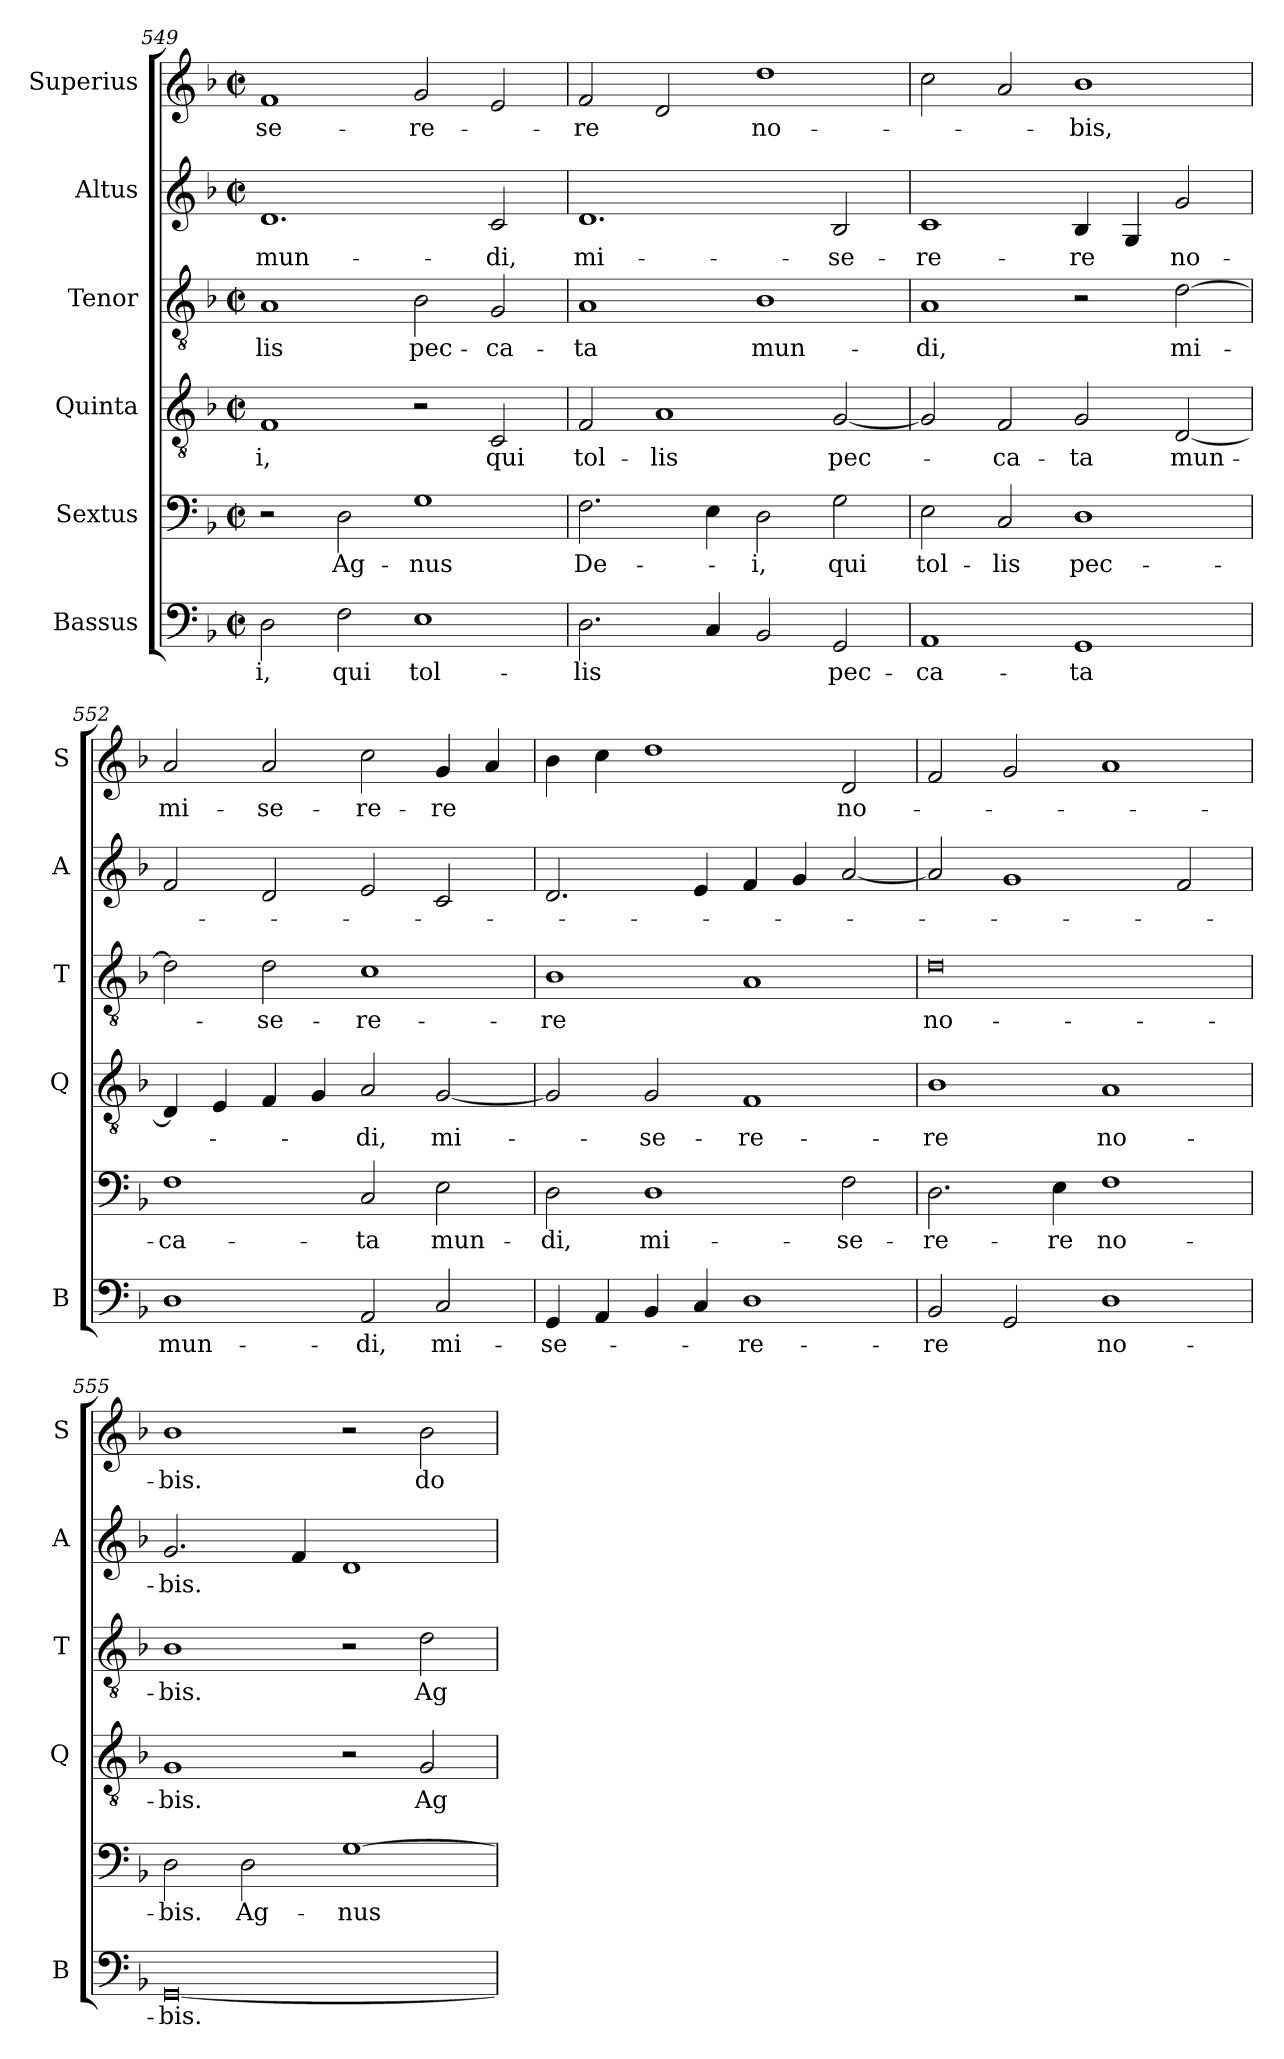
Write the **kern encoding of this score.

**kern	**text	**kern	**text	**kern	**text	**kern	**text	**kern	**text	**kern	**text
*part6	*part6	*part5	*part5	*part4	*part4	*part3	*part3	*part2	*part2	*part1	*part1
*staff6	*staff6	*staff5	*staff5	*staff4	*staff4	*staff3	*staff3	*staff2	*staff2	*staff1	*staff1
*I"Bassus	*	*I"Sextus	*	*I"Quinta	*	*I"Tenor	*	*I"Altus	*	*I"Superius	*
*I'B	*	*	*	*I'Q	*	*I'T	*	*I'A	*	*I'S	*
!!LO:LB:g=z
*clefF4	*	*clefF4	*	*clefGv2	*	*clefGv2	*	*clefG2	*	*clefG2	*
*k[b-]	*	*k[b-]	*	*k[b-]	*	*k[b-]	*	*k[b-]	*	*k[b-]	*
*F:	*	*F:	*	*F:	*	*F:	*	*F:	*	*F:	*
*M2/2	*	*M2/2	*	*M2/2	*	*M2/2	*	*M2/2	*	*M2/2	*
*met(c|)	*	*met(c|)	*	*met(c|)	*	*met(c|)	*	*met(c|)	*	*met(c|)	*
=549	=549	=549	=549	=549	=549	=549	=549	=549	=549	=549	=549
!	!LO:LY:b	!	!	!	!LO:LY:b	!	!LO:LY:b	!	!LO:LY:b	!	!LO:LY:b
2D\	-i,	2r	.	1F	-i,	1A	-lis	1.d	mun-	1f	-se-
!	!LO:LY:b	!	!LO:LY:b	!	!	!	!	!	!	!	!
2F\	qui	2D\	Ag-	.	.	.	.	.	.	.	.
!	!LO:LY:b	!	!LO:LY:b	!	!	!	!LO:LY:b	!	!	!	!LO:LY:b
1E	tol-	1G	-nus	2r	.	2B-\	pec-	.	.	2g/	-re-
!	!	!	!	!	!LO:LY:b	!	!LO:LY:b	!	!LO:LY:b	!	!
.	.	.	.	2C/	qui	2G/	-ca-	2c/	-di,	2e/	.
=550	=550	=550	=550	=550	=550	=550	=550	=550	=550	=550	=550
!	!LO:LY:b	!	!LO:LY:b	!	!LO:LY:b	!	!LO:LY:b	!	!LO:LY:b	!	!LO:LY:b
2.D\	-lis	2.F\	De-	2F/	tol-	1A	-ta	1.d	mi-	2f/	-re
!	!	!	!	!	!LO:LY:b	!	!	!	!	!	!
.	.	.	.	1A	-lis	.	.	.	.	2d/	.
4C/	.	4E\	.	.	.	.	.	.	.	.	.
!	!	!	!LO:LY:b	!	!	!	!LO:LY:b	!	!	!	!LO:LY:b
2BB-/	.	2D\	-i,	.	.	1B-	mun-	.	.	1dd	no-
!	!LO:LY:b	!	!LO:LY:b	!	!LO:LY:b	!	!	!	!LO:LY:b	!	!
2GG/	pec-	2G\	qui	[2G/	pec-	.	.	2B-/	-se-	.	.
=551	=551	=551	=551	=551	=551	=551	=551	=551	=551	=551	=551
!	!LO:LY:b	!	!LO:LY:b	!	!	!	!LO:LY:b	!	!LO:LY:b	!	!
1AA	-ca-	2E\	tol-	2G/]	.	1A	-di,	1c	-re-	2cc\	.
!	!	!	!LO:LY:b	!	!LO:LY:b	!	!	!	!	!	!
.	.	2C/	-lis	2F/	-ca-	.	.	.	.	2a/	.
!	!LO:LY:b	!	!LO:LY:b	!	!LO:LY:b	!	!	!	!LO:LY:b	!	!LO:LY:b
1GG	-ta	1D	pec-	2G/	-ta	2r	.	4B-/	-re	1b-	-bis,
.	.	.	.	.	.	.	.	4G/	.	.	.
!	!	!	!	!	!LO:LY:b	!	!LO:LY:b	!	!LO:LY:b	!	!
.	.	.	.	[2D/	mun-	[2d\	mi-	2g/	no-	.	.
=552	=552	=552	=552	=552	=552	=552	=552	=552	=552	=552	=552
!	!LO:LY:b	!	!LO:LY:b	!	!	!	!	!	!	!	!LO:LY:b
1D	mun-	1F	-ca-	4D/]	.	2d\]	.	2f/	.	2a/	mi-
.	.	.	.	4E/	.	.	.	.	.	.	.
!	!	!	!	!	!	!	!LO:LY:b	!	!	!	!LO:LY:b
.	.	.	.	4F/	.	2d\	-se-	2d/	.	2a/	-se-
.	.	.	.	4G/	.	.	.	.	.	.	.
!	!LO:LY:b	!	!LO:LY:b	!	!LO:LY:b	!	!LO:LY:b	!	!	!	!LO:LY:b
2AA/	-di,	2C/	-ta	2A/	-di,	1c	-re-	2e/	.	2cc\	-re-
!	!LO:LY:b	!	!LO:LY:b	!	!LO:LY:b	!	!	!	!	!	!LO:LY:b
2C/	mi-	2E\	mun-	[2G/	mi-	.	.	2c/	.	4g/	-re
.	.	.	.	.	.	.	.	.	.	4a/	.
=553	=553	=553	=553	=553	=553	=553	=553	=553	=553	=553	=553
!	!LO:LY:b	!	!LO:LY:b	!	!	!	!LO:LY:b	!	!	!	!
4GG/	-se-	2D\	-di,	2G/]	.	1B-	-re	2.d/	.	4b-\	.
4AA/	.	.	.	.	.	.	.	.	.	4cc\	.
!	!	!	!LO:LY:b	!	!LO:LY:b	!	!	!	!	!	!
4BB-/	.	1D	mi-	2G/	-se-	.	.	.	.	1dd	.
4C/	.	.	.	.	.	.	.	4e/	.	.	.
!	!LO:LY:b	!	!	!	!LO:LY:b	!	!	!	!	!	!
1D	-re-	.	.	1F	-re-	1A	.	4f/	.	.	.
.	.	.	.	.	.	.	.	4g/	.	.	.
!	!	!	!LO:LY:b	!	!	!	!	!	!	!	!LO:LY:b
.	.	2F\	-se-	.	.	.	.	[2a/	.	2d/	no-
!!LO:LB:g=z
=554	=554	=554	=554	=554	=554	=554	=554	=554	=554	=554	=554
!	!LO:LY:b	!	!LO:LY:b	!	!LO:LY:b	!	!LO:LY:b	!	!	!	!
2BB-/	-re	2.D\	-re-	1B-	-re	0d	no-	2a/]	.	2f/	.
2GG/	.	.	.	.	.	.	.	1g	.	2g/	.
!	!	!	!LO:LY:b	!	!	!	!	!	!	!	!
.	.	4E\	-re	.	.	.	.	.	.	.	.
!	!LO:LY:b	!	!LO:LY:b	!	!LO:LY:b	!	!	!	!	!	!
1D	no-	1F	no-	1A	no-	.	.	.	.	1a	.
.	.	.	.	.	.	.	.	2f/	.	.	.
=555	=555	=555	=555	=555	=555	=555	=555	=555	=555	=555	=555
!	!LO:LY:b	!	!LO:LY:b	!	!LO:LY:b	!	!LO:LY:b	!	!LO:LY:b	!	!LO:LY:b
[0GG	-bis.	2D\	-bis.	1G	-bis.	1B-	-bis.	2.g/	-bis.	1b-	-bis.
!	!	!	!LO:LY:b	!	!	!	!	!	!	!	!
.	.	2D\	Ag-	.	.	.	.	.	.	.	.
.	.	.	.	.	.	.	.	4f/	.	.	.
!	!	!	!LO:LY:b	!	!	!	!	!	!	!	!
.	.	[1G	-nus	2r	.	2r	.	1d	.	2r	.
!	!	!	!	!	!LO:LY:b	!	!LO:LY:b	!	!	!	!LO:LY:b
.	.	.	.	2G/	Ag-	2d\	Ag-	.	.	2b-\	do-
=	=	=	=	=	=	=	=	=	=	=	=
*-	*-	*-	*-	*-	*-	*-	*-	*-	*-	*-	*-
